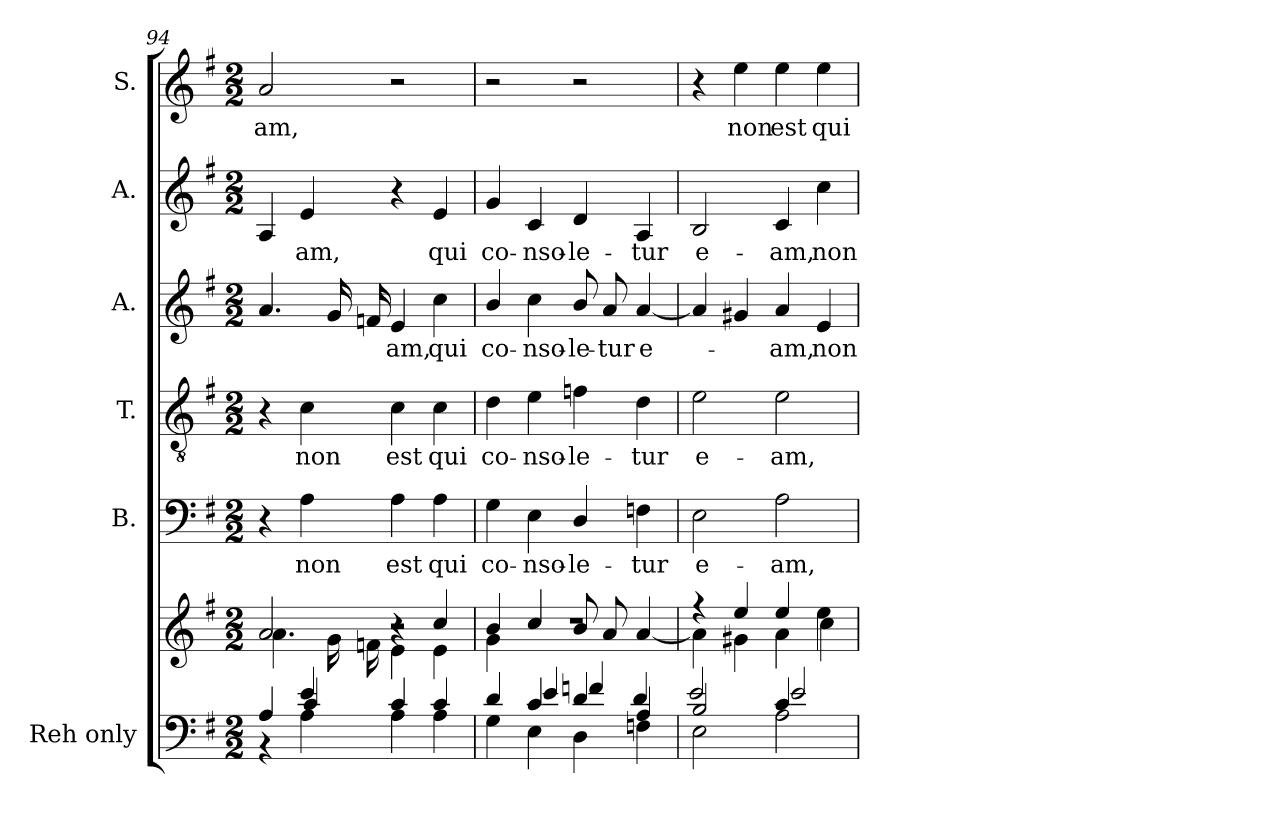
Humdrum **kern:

**kern	**kern	**kern	**text	**kern	**text	**kern	**text	**kern	**text	**kern	**text
*part6	*part6	*part5	*part5	*part4	*part4	*part3	*part3	*part2	*part2	*part1	*part1
*staff7	*staff6	*staff5	*staff5	*staff4	*staff4	*staff3	*staff3	*staff2	*staff2	*staff1	*staff1
*I"Reh  only	*	*I"B.	*	*I"T.	*	*I"A.	*	*I"A.	*	*I"S.	*
*	*	*I'B.	*	*I'T.	*	*I'A.	*	*I'A.	*	*	*
*clefF4	*clefG2	*clefF4	*	*clefGv2	*	*clefG2	*	*clefG2	*	*clefG2	*
*	*	*	*	*ITrd7c12	*	*	*	*	*	*	*
*k[f#]	*k[f#]	*k[f#]	*	*k[f#]	*	*k[f#]	*	*k[f#]	*	*k[f#]	*
*G:	*G:	*G:	*	*G:	*	*G:	*	*G:	*	*G:	*
*M2/2	*M2/2	*M2/2	*	*M2/2	*	*M2/2	*	*M2/2	*	*M2/2	*
=94	=94	=94	=94	=94	=94	=94	=94	=94	=94	=94	=94
*^	*^	*	*	*	*	*	*	*	*	*	*
*	*^	*	*^	*	*	*	*	*	*	*	*	*	*
!	!	!	!	!	!	!	!	!	!	!	!	!	!	!	!LO:LY:b:color=#000000
4Ai/	4ryy	4r	2ai/	4.ai\	2ryy	4r	.	4r	.	4.ai/	.	4Ai/	.	2ai/	-am,
!	!	!	!	!	!	!	!LO:LY:b:color=#000000	!	!	!	!	!	!	!	!
!	!	!	!	!	!	!	!	!	!LO:LY:b:color=#000000	!	!	!	!	!	!
!	!	!	!	!	!	!	!	!	!	!	!	!	!LO:LY:b:color=#000000	!	!
4ei/	4ci/	4Ai\	.	.	.	4Ai\	non	4Ci\	non	.	.	4ei/	-am,	.	.
.	.	.	.	16gi\	.	.	.	.	.	16gi/	.	.	.	.	.
.	.	.	.	16fni\	.	.	.	.	.	16fni/	.	.	.	.	.
!	!	!	!	!	!	!	!LO:LY:b:color=#000000	!	!	!	!	!	!	!	!
!	!	!	!	!	!	!	!	!	!LO:LY:b:color=#000000	!	!	!	!	!	!
!	!	!	!	!	!	!	!	!	!	!	!LO:LY:b:color=#000000	!	!	!	!
2ryy	4ci/	4Ai\	2r	4ei\	4r	4Ai\	est	4Ci\	est	4ei/	-am,	4r	.	2r	.
!	!	!	!	!	!	!	!LO:LY:b:color=#000000	!	!	!	!	!	!	!	!
!	!	!	!	!	!	!	!	!	!LO:LY:b:color=#000000	!	!	!	!	!	!
!	!	!	!	!	!	!	!	!	!	!	!LO:LY:b:color=#000000	!	!	!	!
!	!	!	!	!	!	!	!	!	!	!	!	!	!LO:LY:b:color=#000000	!	!
.	4ci/	4Ai\	.	4cci/	4ei\	4Ai\	qui	4Ci\	qui	4cci\	qui	4ei/	qui	.	.
!!LO:LB:g=z
=95	=95	=95	=95	=95	=95	=95	=95	=95	=95	=95	=95	=95	=95	=95	=95
!	!	!	!	!	!	!	!LO:LY:b:color=#000000	!	!	!	!	!	!	!	!
!	!	!	!	!	!	!	!	!	!LO:LY:b:color=#000000	!	!	!	!	!	!
!	!	!	!	!	!	!	!	!	!	!	!LO:LY:b:color=#000000	!	!	!	!
!	!	!	!	!	!	!	!	!	!	!	!	!	!LO:LY:b:color=#000000	!	!
4ryy	4di/	4Gi\	1r	4bi/	4gi\	4Gi\	co-	4Di\	co-	4bi/	co-	4gi/	co-	2r	.
!	!	!	!	!	!	!	!LO:LY:b:color=#000000	!	!	!	!	!	!	!	!
!	!	!	!	!	!	!	!	!	!LO:LY:b:color=#000000	!	!	!	!	!	!
!	!	!	!	!	!	!	!	!	!	!	!LO:LY:b:color=#000000	!	!	!	!
!	!	!	!	!	!	!	!	!	!	!	!	!	!LO:LY:b:color=#000000	!	!
4ci/	4ei/	4Ei\	.	4cci/	2.ryy	4Ei\	-nso-	4Ei\	-nso-	4cci\	-nso-	4ci/	-nso-	.	.
!	!	!	!	!	!	!	!LO:LY:b:color=#000000	!	!	!	!	!	!	!	!
!	!	!	!	!	!	!	!	!	!LO:LY:b:color=#000000	!	!	!	!	!	!
!	!	!	!	!	!	!	!	!	!	!	!LO:LY:b:color=#000000	!	!	!	!
!	!	!	!	!	!	!	!	!	!	!	!	!	!LO:LY:b:color=#000000	!	!
4di/	4fni/	4Di\	.	8bi/	.	4Di/	-le-	4Fni\	-le-	8bi/	-le-	4di/	-le-	2r	.
!	!	!	!	!	!	!	!	!	!	!	!LO:LY:b:color=#000000	!	!	!	!
.	.	.	.	8ai/	.	.	.	.	.	8ai/	-tur	.	.	.	.
!	!	!	!	!	!	!	!LO:LY:b:color=#000000	!	!	!	!	!	!	!	!
!	!	!	!	!	!	!	!	!	!LO:LY:b:color=#000000	!	!	!	!	!	!
!	!	!	!	!	!	!	!	!	!	!	!LO:LY:b:color=#000000	!	!	!	!
!	!	!	!	!	!	!	!	!	!	!	!	!	!LO:LY:b:color=#000000	!	!
4Ai/	4di/	4Fni\	.	[4ai/	.	4Fni\	-tur	4Di\	-tur	[4ai/	e-	4Ai/	-tur	.	.
=96	=96	=96	=96	=96	=96	=96	=96	=96	=96	=96	=96	=96	=96	=96	=96
!	!	!	!	!	!	!	!LO:LY:b:color=#000000	!	!	!	!	!	!	!	!
!	!	!	!	!	!	!	!	!	!LO:LY:b:color=#000000	!	!	!	!	!	!
!	!	!	!	!	!	!	!	!	!	!	!	!	!LO:LY:b:color=#000000	!	!
2Bi/	2ei/	2Ei\	4r	4ai\]	2.ryy	2Ei\	e-	2Ei\	e-	4ai/]	.	2Bi/	e-	4r	.
!	!	!	!	!	!	!	!	!	!	!	!	!	!	!	!LO:LY:b:color=#000000
.	.	.	4eei/	4g#Xi\	.	.	.	.	.	4g#Xi/	.	.	.	4eei\	non
!	!	!	!	!	!	!	!LO:LY:b:color=#000000	!	!	!	!	!	!	!	!
!	!	!	!	!	!	!	!	!	!LO:LY:b:color=#000000	!	!	!	!	!	!
!	!	!	!	!	!	!	!	!	!	!	!LO:LY:b:color=#000000	!	!	!	!
!	!	!	!	!	!	!	!	!	!	!	!	!	!LO:LY:b:color=#000000	!	!
!	!	!	!	!	!	!	!	!	!	!	!	!	!	!	!LO:LY:b:color=#000000
4ci/	2ei/	2Ai\	4eei/	4ai\	.	2Ai\	-am,	2Ei\	-am,	4ai/	-am,	4ci/	-am,	4eei\	est
!	!	!	!	!	!	!	!	!	!	!	!LO:LY:b:color=#000000	!	!	!	!
!	!	!	!	!	!	!	!	!	!	!	!	!	!LO:LY:b:color=#000000	!	!
!	!	!	!	!	!	!	!	!	!	!	!	!	!	!	!LO:LY:b:color=#000000
4ryy	.	.	4eei\	4ryy	4cci\	.	.	.	.	4ei/	non	4cci\	non	4eei\	qui
*v	*v	*v	*	*	*	*	*	*	*	*	*	*	*	*	*
*	*v	*v	*v	*	*	*	*	*	*	*	*	*	*
=	=	=	=	=	=	=	=	=	=	=	=
*-	*-	*-	*-	*-	*-	*-	*-	*-	*-	*-	*-
